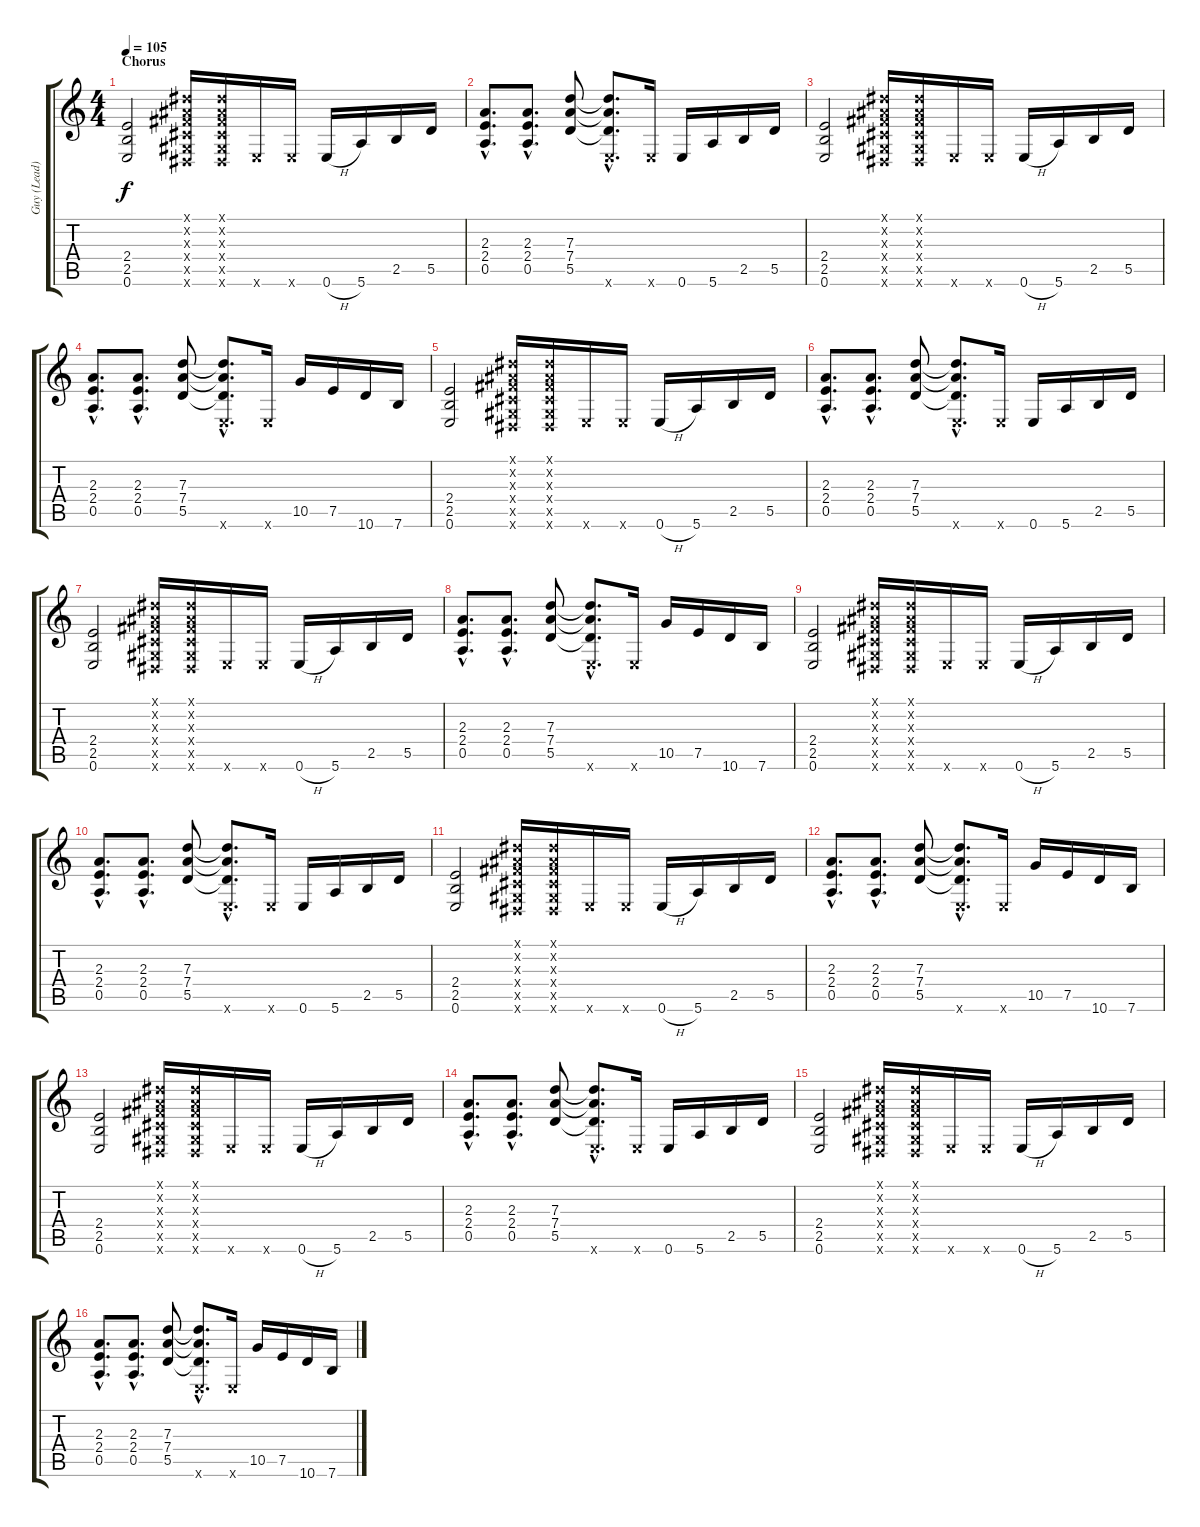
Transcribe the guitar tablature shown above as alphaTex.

\track ("Guy (Lead)" "Guy (Lead)") {instrument distortionguitar}
\staff {score tabs}
\tuning (E4 B3 G3 D3 A2 E2) {hide}
\ts (4 4)
\section ("" "Chorus")
\tempo 105
\clef g2
\ks c
(2.4 2.5 0.6).2{dy f} (-1.1{x} -1.2{x} -1.3{x} -1.4{x} -1.5{x} -1.6{x}).16 (-1.1{x} -1.2{x} -1.3{x} -1.4{x} -1.5{x} -1.6{x}).16 0.6{x}.16 0.6{x}.16 0.6{h}.16 5.6.16 2.5.16 5.5.16 |
(2.3{hac} 2.4{hac} 0.5{hac}).8{d} (2.3{hac} 2.4{hac} 0.5{hac}).8{d} (7.3 7.4 5.5).8 (7.3{hac t} 7.4{hac t} 5.5{hac t} 0.6{hac x}).8{d} 0.6{x}.16 0.6.16 5.6.16 2.5.16 5.5.16 |
(2.4 2.5 0.6).2 (-1.1{x} -1.2{x} -1.3{x} -1.4{x} -1.5{x} -1.6{x}).16 (-1.1{x} -1.2{x} -1.3{x} -1.4{x} -1.5{x} -1.6{x}).16 0.6{x}.16 0.6{x}.16 0.6{h}.16 5.6.16 2.5.16 5.5.16 |
(2.3{hac} 2.4{hac} 0.5{hac}).8{d} (2.3{hac} 2.4{hac} 0.5{hac}).8{d} (7.3 7.4 5.5).8 (7.3{hac t} 7.4{hac t} 5.5{hac t} 0.6{hac x}).8{d} 0.6{x}.16 10.5.16 7.5.16 10.6.16 7.6.16 |
(2.4 2.5 0.6).2 (-1.1{x} -1.2{x} -1.3{x} -1.4{x} -1.5{x} -1.6{x}).16 (-1.1{x} -1.2{x} -1.3{x} -1.4{x} -1.5{x} -1.6{x}).16 0.6{x}.16 0.6{x}.16 0.6{h}.16 5.6.16 2.5.16 5.5.16 |
(2.3{hac} 2.4{hac} 0.5{hac}).8{d} (2.3{hac} 2.4{hac} 0.5{hac}).8{d} (7.3 7.4 5.5).8 (7.3{hac t} 7.4{hac t} 5.5{hac t} 0.6{hac x}).8{d} 0.6{x}.16 0.6.16 5.6.16 2.5.16 5.5.16 |
(2.4 2.5 0.6).2 (-1.1{x} -1.2{x} -1.3{x} -1.4{x} -1.5{x} -1.6{x}).16 (-1.1{x} -1.2{x} -1.3{x} -1.4{x} -1.5{x} -1.6{x}).16 0.6{x}.16 0.6{x}.16 0.6{h}.16 5.6.16 2.5.16 5.5.16 |
(2.3{hac} 2.4{hac} 0.5{hac}).8{d} (2.3{hac} 2.4{hac} 0.5{hac}).8{d} (7.3 7.4 5.5).8 (7.3{hac t} 7.4{hac t} 5.5{hac t} 0.6{hac x}).8{d} 0.6{x}.16 10.5.16 7.5.16 10.6.16 7.6.16 |
(2.4 2.5 0.6).2 (-1.1{x} -1.2{x} -1.3{x} -1.4{x} -1.5{x} -1.6{x}).16 (-1.1{x} -1.2{x} -1.3{x} -1.4{x} -1.5{x} -1.6{x}).16 0.6{x}.16 0.6{x}.16 0.6{h}.16 5.6.16 2.5.16 5.5.16 |
(2.3{hac} 2.4{hac} 0.5{hac}).8{d} (2.3{hac} 2.4{hac} 0.5{hac}).8{d} (7.3 7.4 5.5).8 (7.3{hac t} 7.4{hac t} 5.5{hac t} 0.6{hac x}).8{d} 0.6{x}.16 0.6.16 5.6.16 2.5.16 5.5.16 |
(2.4 2.5 0.6).2 (-1.1{x} -1.2{x} -1.3{x} -1.4{x} -1.5{x} -1.6{x}).16 (-1.1{x} -1.2{x} -1.3{x} -1.4{x} -1.5{x} -1.6{x}).16 0.6{x}.16 0.6{x}.16 0.6{h}.16 5.6.16 2.5.16 5.5.16 |
(2.3{hac} 2.4{hac} 0.5{hac}).8{d} (2.3{hac} 2.4{hac} 0.5{hac}).8{d} (7.3 7.4 5.5).8 (7.3{hac t} 7.4{hac t} 5.5{hac t} 0.6{hac x}).8{d} 0.6{x}.16 10.5.16 7.5.16 10.6.16 7.6.16 |
(2.4 2.5 0.6).2 (-1.1{x} -1.2{x} -1.3{x} -1.4{x} -1.5{x} -1.6{x}).16 (-1.1{x} -1.2{x} -1.3{x} -1.4{x} -1.5{x} -1.6{x}).16 0.6{x}.16 0.6{x}.16 0.6{h}.16 5.6.16 2.5.16 5.5.16 |
(2.3{hac} 2.4{hac} 0.5{hac}).8{d} (2.3{hac} 2.4{hac} 0.5{hac}).8{d} (7.3 7.4 5.5).8 (7.3{hac t} 7.4{hac t} 5.5{hac t} 0.6{hac x}).8{d} 0.6{x}.16 0.6.16 5.6.16 2.5.16 5.5.16 |
(2.4 2.5 0.6).2 (-1.1{x} -1.2{x} -1.3{x} -1.4{x} -1.5{x} -1.6{x}).16 (-1.1{x} -1.2{x} -1.3{x} -1.4{x} -1.5{x} -1.6{x}).16 0.6{x}.16 0.6{x}.16 0.6{h}.16 5.6.16 2.5.16 5.5.16 |
(2.3{hac} 2.4{hac} 0.5{hac}).8{d} (2.3{hac} 2.4{hac} 0.5{hac}).8{d} (7.3 7.4 5.5).8 (7.3{hac t} 7.4{hac t} 5.5{hac t} 0.6{hac x}).8{d} 0.6{x}.16 10.5.16 7.5.16 10.6.16 7.6.16
